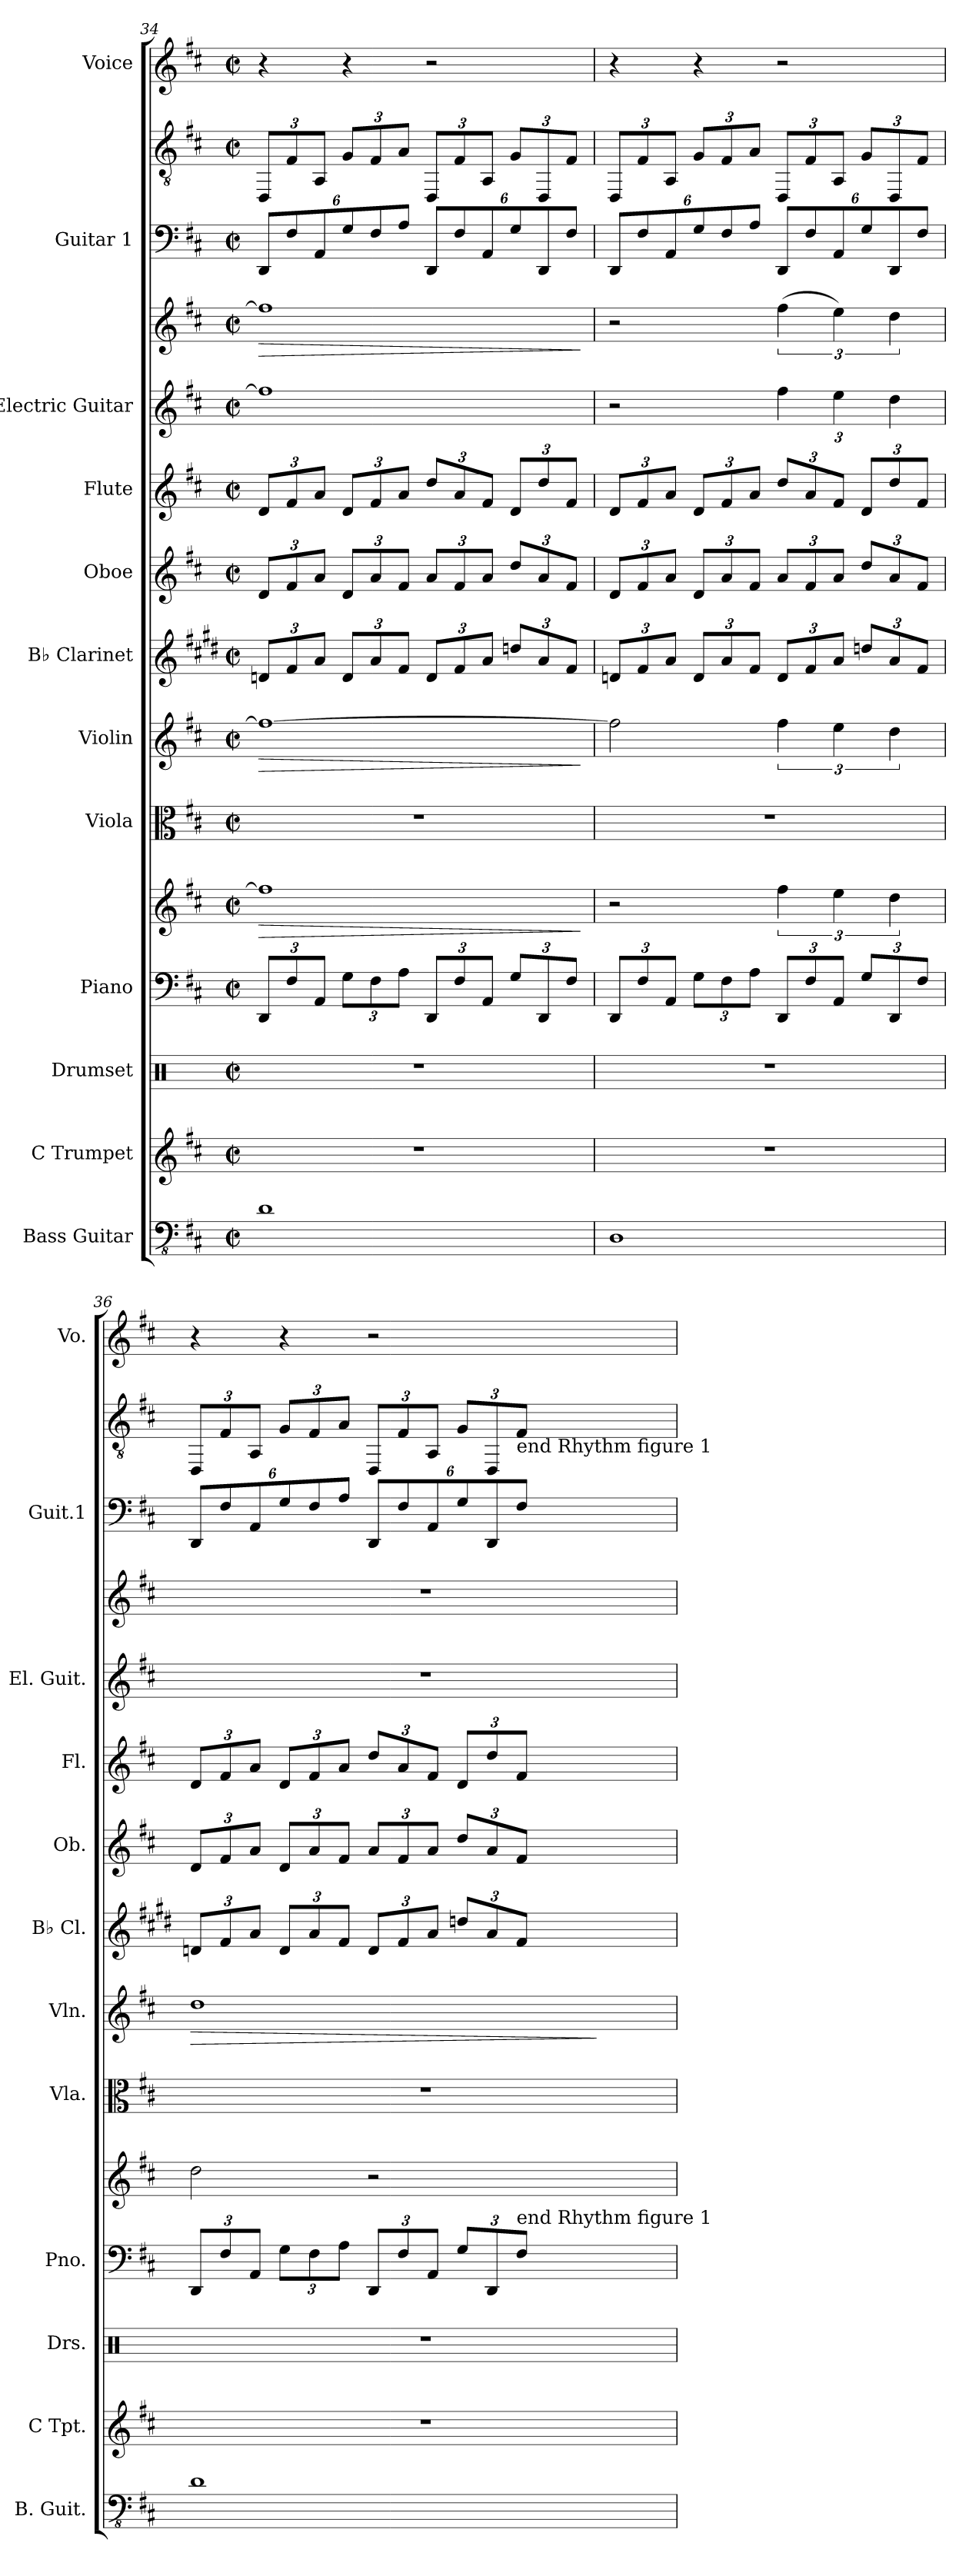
**kern	**kern	**kern	**kern	**kern	**dynam	**kern	**kern	**dynam	**kern	**kern	**kern	**kern	**kern	**dynam	**kern	**kern	**kern
*part12	*part11	*part10	*part9	*part9	*part9	*part8	*part7	*part7	*part6	*part5	*part4	*part3	*part3	*part3	*part2	*part2	*part1
*staff15	*staff14	*staff13	*staff12	*staff11	*staff11/12	*staff10	*staff9	*staff9	*staff8	*staff7	*staff6	*staff5	*staff4	*staff4/5	*staff3	*staff2	*staff1
*I"Bass Guitar	*I"C Trumpet	*I"Drumset	*I"Piano	*	*	*I"Viola	*I"Violin	*	*I"B♭ Clarinet	*I"Oboe	*I"Flute	*I"Electric Guitar	*	*	*I"Guitar 1	*	*I"Voice
*I'B. Guit.	*I'C Tpt.	*I'Drs.	*I'Pno.	*	*	*I'Vla.	*I'Vln.	*	*I'B♭ Cl.	*I'Ob.	*I'Fl.	*I'El. Guit.	*	*	*I'Guit.1	*	*I'Vo.
*clefFv4	*clefG2	*clefX	*clefF4	*clefG2	*	*clefC3	*clefG2	*	*clefG2	*clefG2	*clefG2	*	*clefG2	*	*	*clefGv2	*clefG2
*	*	*	*	*	*	*	*	*	*ITrd1c2	*	*	*	*	*	*	*	*
*k[f#c#]	*k[f#c#]	*k[]	*k[f#c#]	*k[f#c#]	*	*k[f#c#]	*k[f#c#]	*	*k[f#c#]	*k[f#c#]	*k[f#c#]	*k[f#c#]	*k[f#c#]	*	*k[f#c#]	*k[f#c#]	*k[f#c#]
*M2/2	*M2/2	*M2/2	*M2/2	*M2/2	*	*M2/2	*M2/2	*	*M2/2	*M2/2	*M2/2	*M2/2	*M2/2	*	*M2/2	*M2/2	*M2/2
*met(c|)	*met(c|)	*met(c|)	*met(c|)	*met(c|)	*	*met(c|)	*met(c|)	*	*met(c|)	*met(c|)	*met(c|)	*met(c|)	*met(c|)	*	*met(c|)	*met(c|)	*met(c|)
*	*	*	*Xbrackettup	*	*	*	*	*	*	*	*	*	*	*	*	*	*
=34	=34	=34	=34	=34	=34	=34	=34	=34	=34	=34	=34	=34	=34	=34	=34	=34	=34
!	!	!	!	!	!LO:HP:b	!	!	!LO:HP:b	!	!	!	!	!	!	!	!	!
*	*	*	*	*	*	*	*	*	*Xbrackettup	*Xbrackettup	*Xbrackettup	*	*	*	*	*	*
!	!	!	!	!	!	!	!	!	!	!	!	!	!	!LO:HP:b	!	!	!
*	*	*	*	*	*	*	*	*	*	*	*	*	*	*	*Xbrackettup	*Xbrackettup	*
1D	1r	1r	12DD/L	1ff#]	>	1r	1ff#_	>	12cn/L	12d/L	12d/L	1ff#]	1ff#]	>	12DDL	12DD/L	4r
.	.	.	12F#/	.	.	.	.	.	12e/	12f#/	12f#/	.	.	.	12F#	12F#/	.
.	.	.	12AA/J	.	.	.	.	.	12g/J	12a/J	12a/J	.	.	.	12AA	12AA/J	.
.	.	.	12G\L	.	.	.	.	.	12c/L	12d/L	12d/L	.	.	.	12G	12G/L	4r
.	.	.	12F#\	.	.	.	.	.	12g/	12a/	12f#/	.	.	.	12F#	12F#/	.
.	.	.	12A\J	.	.	.	.	.	12e/J	12f#/J	12a/J	.	.	.	12AJ	12A/J	.
.	.	.	12DD/L	.	.	.	.	.	12c/L	12a/L	12dd/L	.	.	.	12DDL	12DD/L	2r
.	.	.	12F#/	.	.	.	.	.	12e/	12f#/	12a/	.	.	.	12F#	12F#/	.
.	.	.	12AA/J	.	.	.	.	.	12g/J	12a/J	12f#/J	.	.	.	12AA	12AA/J	.
.	.	.	12G/L	.	.	.	.	.	12ccn/L	12dd/L	12d/L	.	.	.	12G	12G/L	.
.	.	.	12DD/	.	.	.	.	.	12g/	12a/	12dd/	.	.	.	12DD	12DD/	.
.	.	.	12F#/J	.	.	.	.	.	12e/J	12f#/J	12f#/J	.	.	.	12F#J	12F#/J	.
.	.	.	.	.	]	.	.	]	.	.	.	.	.	]	.	.	.
=35	=35	=35	=35	=35	=35	=35	=35	=35	=35	=35	=35	=35	=35	=35	=35	=35	=35
1DD	1r	1r	12DD/L	2r	.	1r	2ff#\]	.	12cn/L	12d/L	12d/L	2r	2r	.	12DDL	12DD/L	4r
.	.	.	12F#/	.	.	.	.	.	12e/	12f#/	12f#/	.	.	.	12F#	12F#/	.
.	.	.	12AA/J	.	.	.	.	.	12g/J	12a/J	12a/J	.	.	.	12AA	12AA/J	.
.	.	.	12G\L	.	.	.	.	.	12c/L	12d/L	12d/L	.	.	.	12G	12G/L	4r
.	.	.	12F#\	.	.	.	.	.	12g/	12a/	12f#/	.	.	.	12F#	12F#/	.
.	.	.	12A\J	.	.	.	.	.	12e/J	12f#/J	12a/J	.	.	.	12AJ	12A/J	.
*	*	*	*	*	*	*	*	*	*	*	*	*Xbrackettup	*	*	*	*	*
.	.	.	12DD/L	6ff#\	.	.	6ff#\	.	12c/L	12a/L	12dd/L	6ff#	(6ff#\	.	12DDL	12DD/L	2r
.	.	.	12F#/	.	.	.	.	.	12e/	12f#/	12a/	.	.	.	12F#	12F#/	.
.	.	.	12AA/J	6ee\	.	.	6ee\	.	12g/J	12a/J	12f#/J	6ee	6ee\)	.	12AA	12AA/J	.
.	.	.	12G/L	.	.	.	.	.	12ccn/L	12dd/L	12d/L	.	.	.	12G	12G/L	.
.	.	.	12DD/	6dd\	.	.	6dd\	.	12g/	12a/	12dd/	6dd	6dd\	.	12DD	12DD/	.
.	.	.	12F#/J	.	.	.	.	.	12e/J	12f#/J	12f#/J	.	.	.	12F#J	12F#/J	.
!!LO:PB:g=z
=36	=36	=36	=36	=36	=36	=36	=36	=36	=36	=36	=36	=36	=36	=36	=36	=36	=36
!	!	!	!	!	!	!	!	!LO:HP:b	!	!	!	!	!	!	!	!	!
1D	1r	1r	12DD/L	2dd\	.	1r	1dd	>	12cn/L	12d/L	12d/L	1r	1r	.	12DDL	12DD/L	4r
.	.	.	12F#/	.	.	.	.	.	12e/	12f#/	12f#/	.	.	.	12F#	12F#/	.
.	.	.	12AA/J	.	.	.	.	.	12g/J	12a/J	12a/J	.	.	.	12AA	12AA/J	.
.	.	.	12G\L	.	.	.	.	.	12c/L	12d/L	12d/L	.	.	.	12G	12G/L	4r
.	.	.	12F#\	.	.	.	.	.	12g/	12a/	12f#/	.	.	.	12F#	12F#/	.
.	.	.	12A\J	.	.	.	.	.	12e/J	12f#/J	12a/J	.	.	.	12AJ	12A/J	.
.	.	.	12DD/L	2r	.	.	.	.	12c/L	12a/L	12dd/L	.	.	.	12DDL	12DD/L	2r
.	.	.	12F#/	.	.	.	.	.	12e/	12f#/	12a/	.	.	.	12F#	12F#/	.
.	.	.	12AA/J	.	.	.	.	.	12g/J	12a/J	12f#/J	.	.	.	12AA	12AA/J	.
.	.	.	12G/L	.	.	.	.	.	12ccn/L	12dd/L	12d/L	.	.	.	12G	12G/L	.
.	.	.	12DD/	.	.	.	.	.	12g/	12a/	12dd/	.	.	.	12DD	12DD/	.
!	!	!	!	!	!	!	!	!	!	!	!	!	!	!	!	!LO:TX:b:t=end Rhythm figure 1	!
!	!	!	!LO:TX:a:t=end Rhythm figure 1	!	!	!	!	!	!	!	!	!	!	!	!	!	!
.	.	.	12F#/J	.	.	.	.	.	12e/J	12f#/J	12f#/J	.	.	.	12F#J	12F#/J	.
.	.	.	.	.	.	.	.	]	.	.	.	.	.	.	.	.	.
=	=	=	=	=	=	=	=	=	=	=	=	=	=	=	=	=	=
*-	*-	*-	*-	*-	*-	*-	*-	*-	*-	*-	*-	*-	*-	*-	*-	*-	*-
